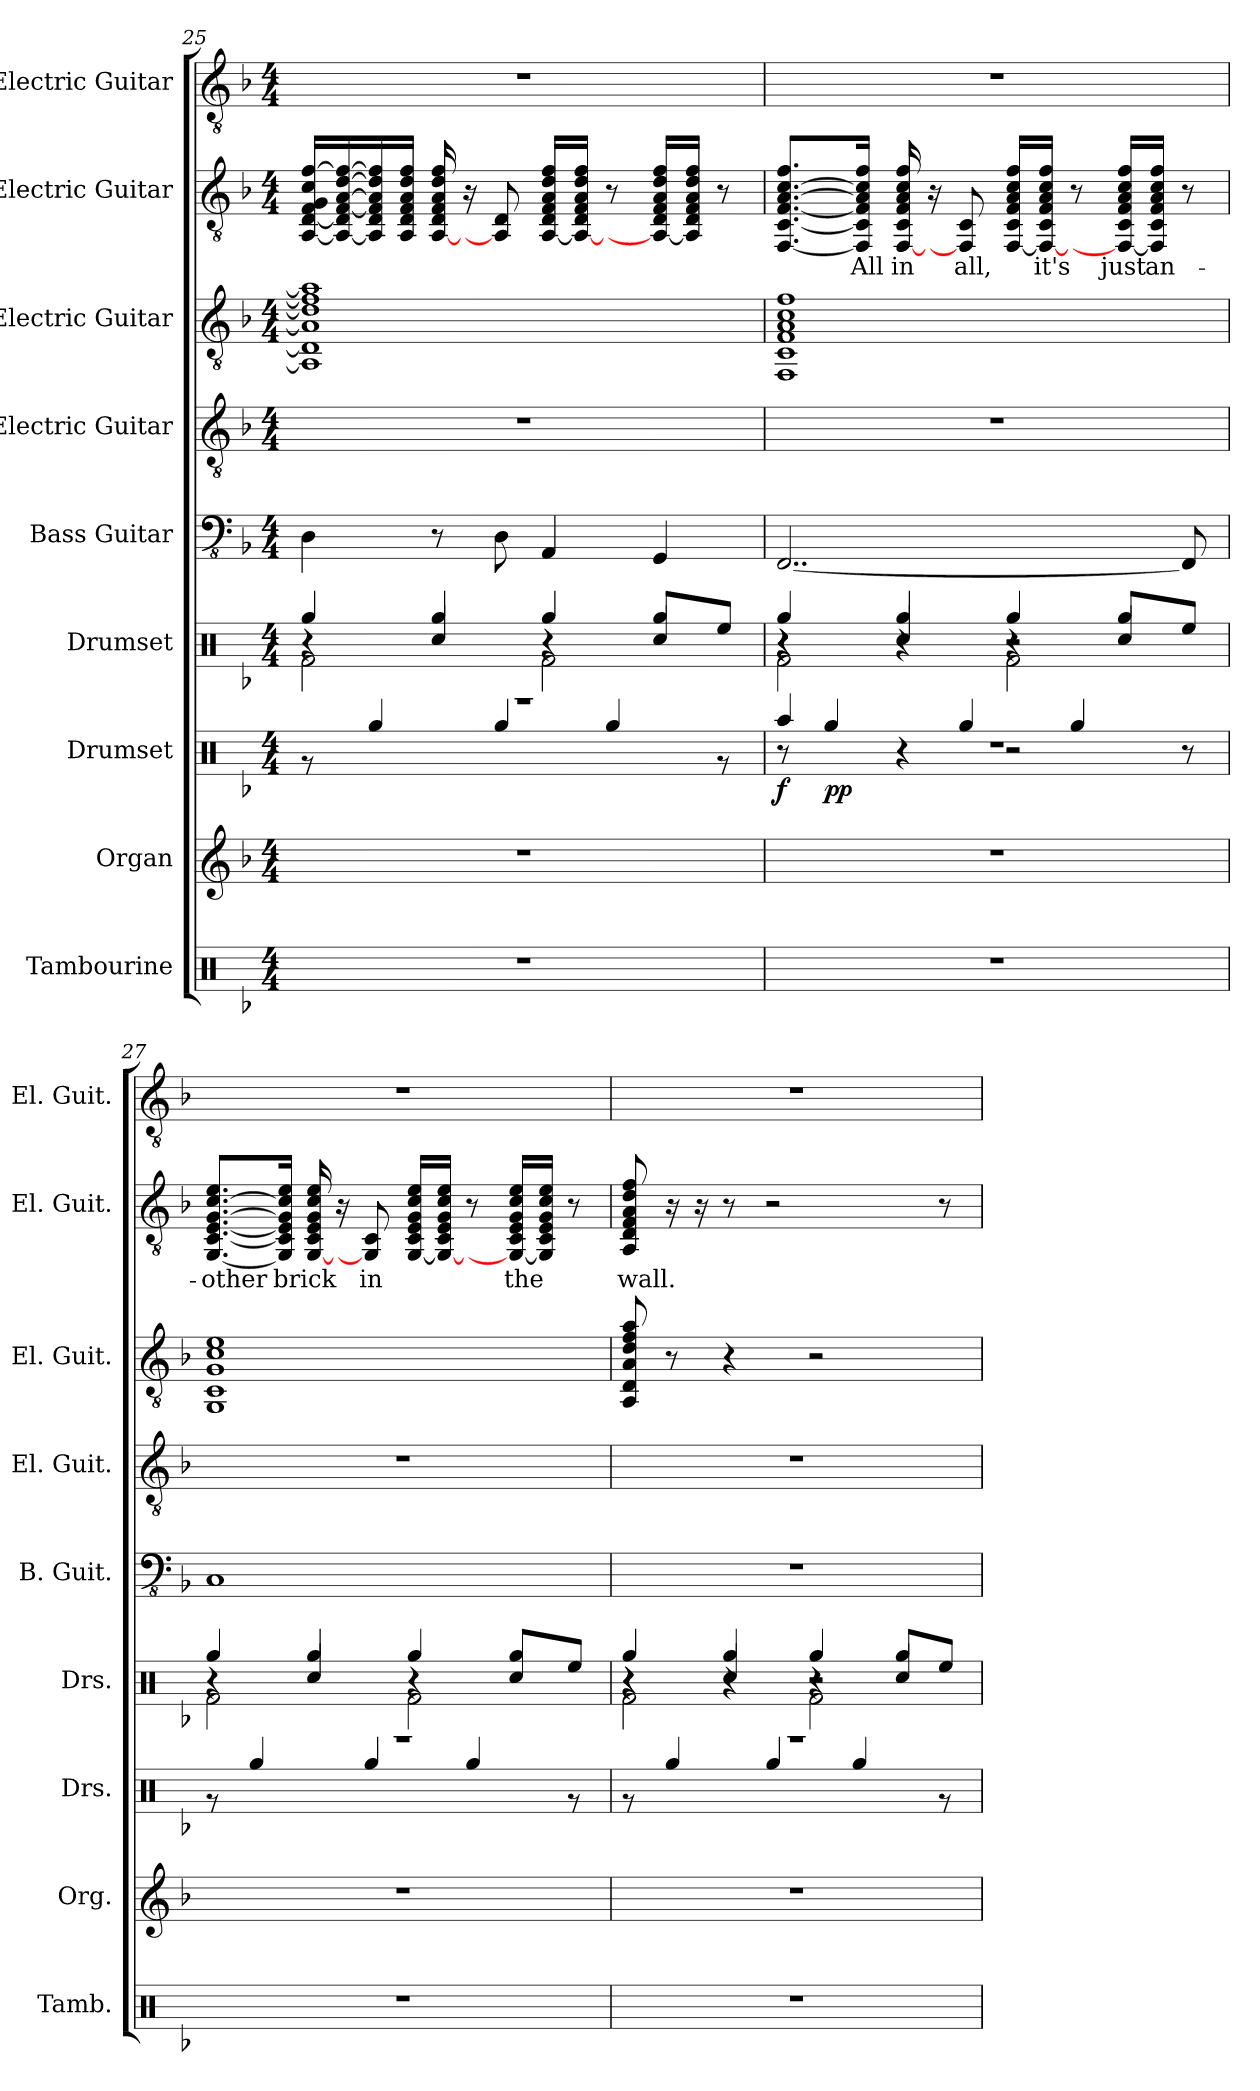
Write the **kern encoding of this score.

**kern	**kern	**kern	**dynam	**kern	**kern	**kern	**kern	**kern	**text	**kern
*part9	*part8	*part7	*part7	*part6	*part5	*part4	*part3	*part2	*part2	*part1
*staff9	*staff8	*staff7	*staff7	*staff6	*staff5	*staff4	*staff3	*staff2	*staff2	*staff1
*I"Tambourine	*I"Organ	*I"Drumset	*	*I"Drumset	*I"Bass Guitar	*I"Electric Guitar	*I"Electric Guitar	*I"Electric Guitar	*	*I"Electric Guitar
*I'Tamb.	*I'Org.	*I'Drs.	*	*I'Drs.	*I'B. Guit.	*I'El. Guit.	*I'El. Guit.	*I'El. Guit.	*	*I'El. Guit.
*clefX	*clefG2	*clefX	*	*clefX	*clefFv4	*clefGv2	*clefGv2	*clefGv2	*	*clefGv2
*k[b-]	*k[b-]	*k[b-]	*	*k[b-]	*k[b-]	*k[b-]	*k[b-]	*k[b-]	*	*k[b-]
*M4/4	*M4/4	*M4/4	*	*M4/4	*M4/4	*M4/4	*M4/4	*M4/4	*	*M4/4
=25	=25	=25	=25	=25	=25	=25	=25	=25	=25	=25
*	*	*^	*	*^	*	*	*	*	*	*
*	*	*	*	*	*	*^	*	*	*	*	*	*
1r	1r	1r	8r	.	4r	2Rf\	4Rgg/	4DD\	1r	1AA] 1D] 1A] 1d] 1f] 1a]	[16AA/ [16D/ 16F/ 16G/ 16c/ [16f/LL	.	1r
.	.	.	.	.	.	.	.	.	.	.	16AA/_ 16D/] [16F/ [16A/ [16d/ 16f/_	.	.
.	.	.	4Rgg/	.	.	.	.	.	.	.	16AA/] 16D/ 16F/] 16A/] 16d/] 16f/]	.	.
.	.	.	.	.	.	.	.	.	.	.	16AA/ 16D/ 16F/ 16A/ 16d/ 16f/JJ	.	.
.	.	.	.	.	4Rcc/	.	4Rgg/	8r	.	.	[16AA/ 16D/ 16F/ 16A/ 16d/ 16f/	.	.
.	.	.	.	.	.	.	.	.	.	.	16r	.	.
.	.	.	4Rgg/	.	.	.	.	8DD\	.	.	8AA/] 8D/	.	.
.	.	.	.	.	4r	2Rf\	4Rgg/	4AAA/	.	.	[16AA/ 16D/ 16F/ 16A/ 16d/ 16f/LL	.	.
.	.	.	.	.	.	.	.	.	.	.	16AA/_ 16D/ 16F/ 16A/ 16d/ 16f/JJ	.	.
.	.	.	4Rgg/	.	.	.	.	.	.	.	8r	.	.
.	.	.	.	.	4Rcc/	.	8Rgg/L	4GGG/	.	.	16AA/_ 16D/ 16F/ 16A/ 16d/ 16f/LL	.	.
.	.	.	.	.	.	.	.	.	.	.	16AA/] 16D/ 16F/ 16A/ 16d/ 16f/JJ	.	.
.	.	.	8r	.	.	.	8Ree/J	.	.	.	8r	.	.
!!LO:PB:g=z
=26	=26	=26	=26	=26	=26	=26	=26	=26	=26	=26	=26	=26	=26
*	*	*	*^	*	*	*	*^	*	*	*	*	*	*
!	!	!	!	!	!LO:DY:b	!	!	!	!	!	!	!	!	!	!
1r	1r	1r	8r	4Raa/	f	4r	2Rf\	4Rgg/	4r	[2..FFF/	1r	1FF 1C 1F 1A 1c 1f	[8.FF/ [8.C/ [8.F/ [8.A/ [8.c/ 8.f/L	.	1r
!	!	!	!	!	!LO:DY:b	!	!	!	!	!	!	!	!	!	!
.	.	.	4Rgg/	.	pp	.	.	.	.	.	.	.	.	.	.
.	.	.	.	.	.	.	.	.	.	.	.	.	16FF/] 16C/] 16F/] 16A/] 16c/] 16f/Jk	All	.
.	.	.	.	4r	.	4Rcc/	.	4Rgg/	4r	.	.	.	[16FF/ 16C/ 16F/ 16A/ 16c/ 16f/	in	.
.	.	.	.	.	.	.	.	.	.	.	.	.	16r	.	.
.	.	.	4Rgg/	.	.	.	.	.	.	.	.	.	8FF/] 8C/	all,	.
.	.	.	.	2r	.	4r	2Rf\	4Rgg/	2r	.	.	.	[16FF/ 16C/ 16F/ 16A/ 16c/ 16f/LL	.	.
.	.	.	.	.	.	.	.	.	.	.	.	.	16FF/_ 16C/ 16F/ 16A/ 16c/ 16f/JJ	it's	.
.	.	.	4Rgg/	.	.	.	.	.	.	.	.	.	8r	.	.
.	.	.	.	.	.	4Rcc/	.	8Rgg/L	.	.	.	.	16FF/_ 16C/ 16F/ 16A/ 16c/ 16f/LL	just	.
.	.	.	.	.	.	.	.	.	.	.	.	.	16FF/] 16C/ 16F/ 16A/ 16c/ 16f/JJ	an-	.
.	.	.	8r	.	.	.	.	8Ree/J	.	8FFF/]	.	.	8r	.	.
*	*	*	*v	*v	*	*	*	*	*	*	*	*	*	*	*
*	*	*	*	*	*	*	*v	*v	*	*	*	*	*	*
=27	=27	=27	=27	=27	=27	=27	=27	=27	=27	=27	=27	=27	=27
1r	1r	1r	8r	.	4r	2Rf\	4Rgg/	1CC	1r	1GG 1C 1G 1c 1e	[8.GG/ [8.C/ [8.E/ [8.G/ [8.c/ 8.e/L	-other	1r
.	.	.	4Rgg/	.	.	.	.	.	.	.	.	.	.
.	.	.	.	.	.	.	.	.	.	.	16GG/] 16C/] 16E/] 16G/] 16c/] 16e/Jk	brick	.
.	.	.	.	.	4Rcc/	.	4Rgg/	.	.	.	[16GG/ 16C/ 16E/ 16G/ 16c/ 16e/	.	.
.	.	.	.	.	.	.	.	.	.	.	16r	.	.
.	.	.	4Rgg/	.	.	.	.	.	.	.	8GG/] 8C/	in	.
.	.	.	.	.	4r	2Rf\	4Rgg/	.	.	.	[16GG/ 16C/ 16E/ 16G/ 16c/ 16e/LL	.	.
.	.	.	.	.	.	.	.	.	.	.	16GG/_ 16C/ 16E/ 16G/ 16c/ 16e/JJ	.	.
.	.	.	4Rgg/	.	.	.	.	.	.	.	8r	.	.
.	.	.	.	.	4Rcc/	.	8Rgg/L	.	.	.	16GG/_ 16C/ 16E/ 16G/ 16c/ 16e/LL	the	.
.	.	.	.	.	.	.	.	.	.	.	16GG/] 16C/ 16E/ 16G/ 16c/ 16e/JJ	.	.
.	.	.	8r	.	.	.	8Ree/J	.	.	.	8r	.	.
!!LO:PB:g=z
=28	=28	=28	=28	=28	=28	=28	=28	=28	=28	=28	=28	=28	=28
*	*	*	*	*	*	*	*^	*	*	*	*	*	*
1r	1r	1r	8r	.	4r	2Rf\	4Rgg/	4r	1r	1r	8AA/ 8D/ 8A/ 8d/ 8f/ 8a/	8AA/ 8D/ 8F/ 8A/ 8d/ 8f/	wall.	1r
.	.	.	4Rgg/	.	.	.	.	.	.	.	8r	16r	.	.
.	.	.	.	.	.	.	.	.	.	.	.	16r	.	.
.	.	.	.	.	4Rcc/	.	4Rgg/	4r	.	.	4r	8r	.	.
.	.	.	4Rgg/	.	.	.	.	.	.	.	.	2r	.	.
.	.	.	.	.	4r	2Rf\	4Rgg/	2r	.	.	2r	.	.	.
.	.	.	4Rgg/	.	.	.	.	.	.	.	.	.	.	.
.	.	.	.	.	4Rcc/	.	8Rgg/L	.	.	.	.	.	.	.
.	.	.	8r	.	.	.	8Ree/J	.	.	.	.	8r	.	.
*	*	*v	*v	*	*	*	*	*	*	*	*	*	*	*
*	*	*	*	*v	*v	*v	*v	*	*	*	*	*	*
=	=	=	=	=	=	=	=	=	=	=
*-	*-	*-	*-	*-	*-	*-	*-	*-	*-	*-
